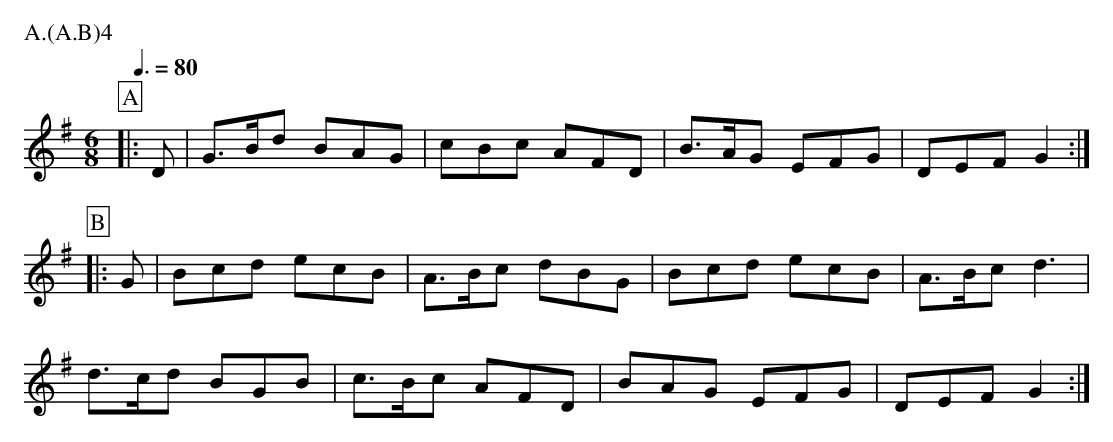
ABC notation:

X:1
T:Constant Billy Headington
W: Foot up, Cross over, Back to back and finish on Whole hey)
M:6/8
L:1/8
Q:3/8=80
P:A.(A.B)4
K:Gmaj
P:A
|:D|G>Bd BAG|cBc AFD|B>AG EFG|DEF G2:|
P:B
|:G|Bcd ecB|A>Bc dBG|Bcd ecB|A>Bc d3 |
d>cd BGB|c>Bc AFD|BAG EFG|DEF G2:|
